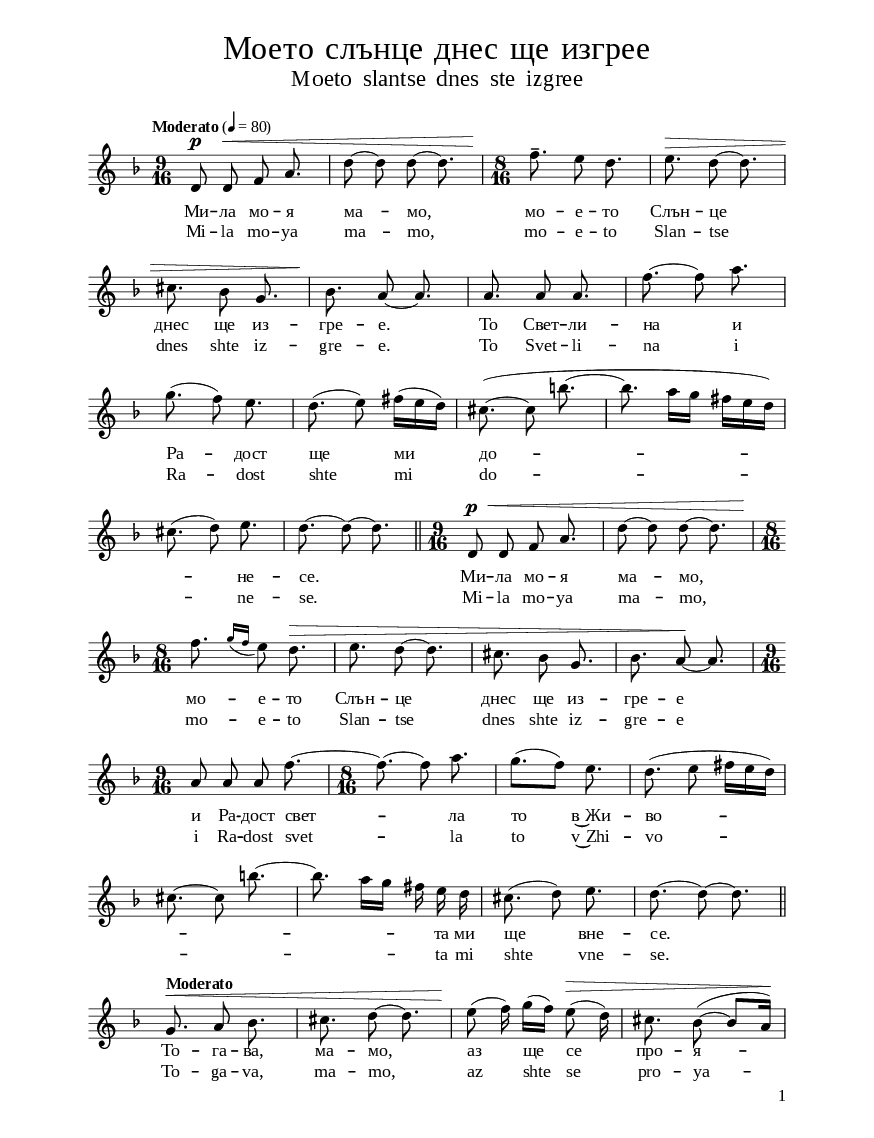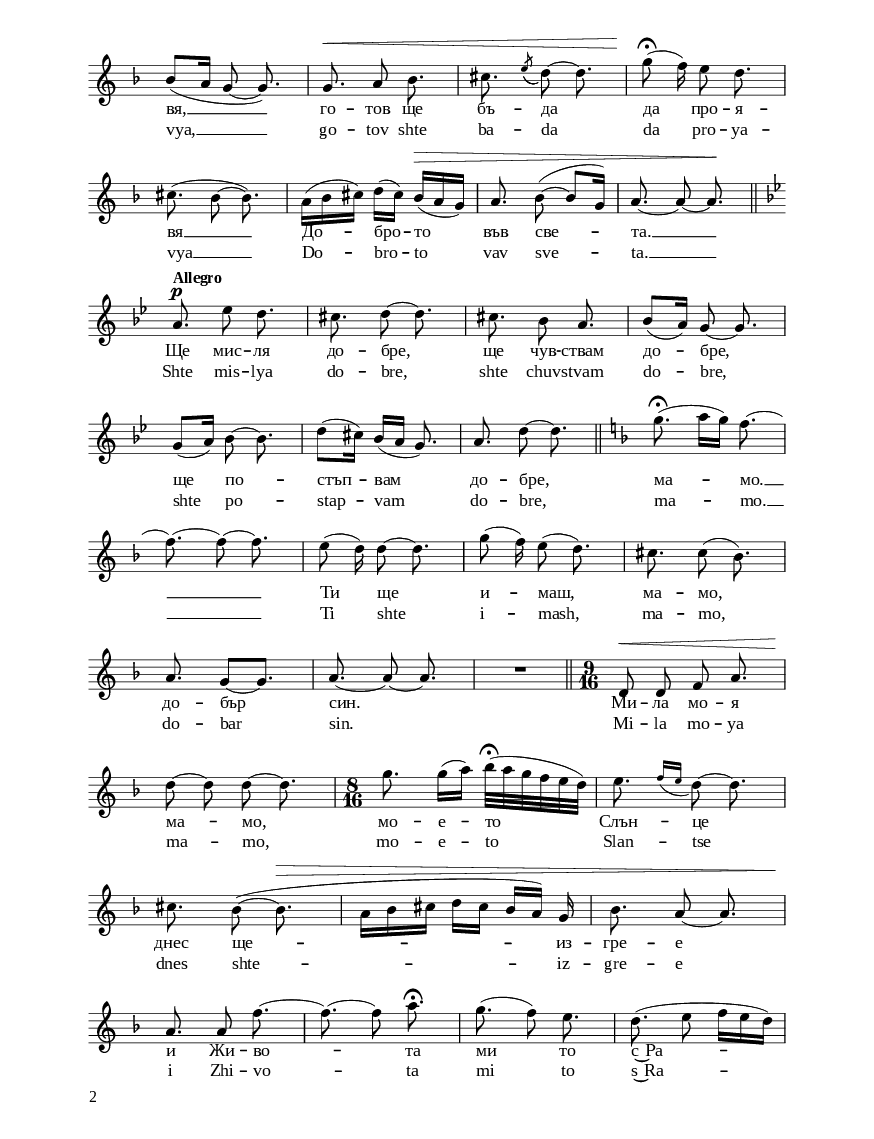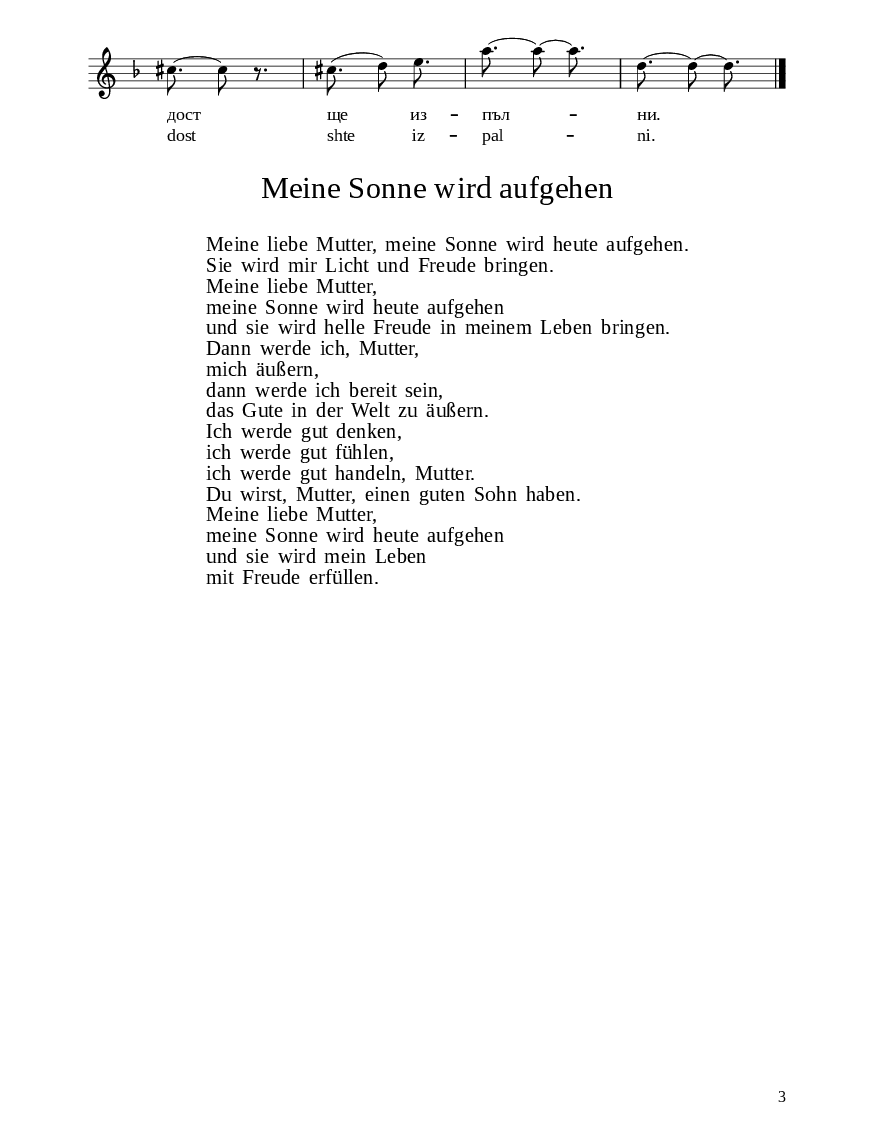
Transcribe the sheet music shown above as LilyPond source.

\version "2.20.0"

\paper {
  #(set-paper-size "a5")
}

\bookpart {
  \paper {
    print-all-headers = ##t
    print-page-number = ##t
    print-first-page-number = ##t

    % put page numbers on the bottom
    oddHeaderMarkup = \markup ""
    evenHeaderMarkup = \markup ""
    oddFooterMarkup = \markup
    \fill-line {
      ""
      \on-the-fly #print-page-number-check-first \fromproperty #'page:page-number-string
    }
    evenFooterMarkup = \markup
    \fill-line {
      \on-the-fly #print-page-number-check-first \fromproperty #'page:page-number-string
      ""
    }

    left-margin = 1.5\cm
    right-margin = 1.5\cm
    top-margin = 1.6\cm
    bottom-margin = 1.2\cm
    ragged-bottom = ##t % do not spread the staves to fill the whole vertical space

    % change lyrics and titles font (affects notes also)
    fonts =
    #(make-pango-font-tree
      "Times New Roman"
      "DejaVu Sans"
      "DejaVu Sans Mono"
      (/ (* staff-height pt) 3.6))

    % change distance between staves
    system-system-spacing =
    #'((basic-distance . 12)
       (minimum-distance . 6)
       (padding . 1)
       (stretchability . 12))
  }

  \header {
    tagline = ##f
  }

  \score{
    \layout {
      indent = 0.0\cm % remove first line indentation
      %ragged-last = ##t % do not spread last line to fill the whole space
      \context {
        \Score
        \omit BarNumber %remove bar numbers
      } % context

      \context {
        % change staff size
        \Staff
        fontSize = #+0 % affects notes size only
        \override StaffSymbol #'staff-space = #(magstep -3)
        \override StaffSymbol #'thickness = #0.5
        \override BarLine #'hair-thickness = #1
        %\override StaffSymbol #'ledger-line-thickness = #'(0 . 0)
      }

      \context {
        % adjust space between staff and lyrics and between the two lyric lines
        \Lyrics
        \override VerticalAxisGroup.nonstaff-relatedstaff-spacing = #'((basic-distance . 4.5))
        \override VerticalAxisGroup.nonstaff-nonstaff-spacing = #'((minimum-distance . 2))
      }
    } % layout

    \new Voice \absolute {
      \clef treble
      \key d \minor
      \time 9/16
      \tempo \markup {
        % make tempo note smaller
        \concat {
          "Moderato" \normal-text { " (" }
          \teeny \general-align #Y #DOWN \note #"4" #0.8
          \normal-text { " = 80)" }
        }
      }
      \autoBeamOff
      d'8 ^\p  d'8 ^\<  f'8  a'8. | % 2
      d''8 ~   d''8  d''8 ~  d''8.
      | % 3
      \time 8/16  | % 3
      f''8. -- ^\!  e''8  d''8. | % 4
      e''8. ^\>  d''8 ~  d''8. \break | % 5
      cis''8.  bes'8  g'8. | % 6
      bes'8. ^\!  a'8 ~   a'8. | % 7
      a'8.  a'8  a'8. | % 8
      f''8. ~   f''8  a''8. \break | % 9
      g''8. (   f''8 ) e''8. |
      d''8. (   e''8 )   fis''16 ( [
      e''16  d''16 ) ] | % 11
      cis''8. ( ~   cis''8  b''8. ~  | % 12
      b''8.  a''16 [  g''16 ]  fis''16
      [  e''16  d''16 ) ] \break | % 13
      cis''8. (   d''8 )   e''8. | % 14
      d''8. ~   d''8 ~  d''8. \bar "||"
      \time 9/16  | % 15
      d'8 ^\p ^\<  d'8  f'8  a'8. | % 16
      d''8 ~   d''8  d''8 ~  d''8.
      \break | % 17
      \time 8/16  | % 17
      f''8. ^\! \grace {  g''16 ( [  f''16 ] }
      e''8 )  d''8. ^\> | % 18
      e''8.  d''8 ~   d''8.  | % 19
      cis''8.  bes'8  g'8. |
      bes'8.  a'8 ~  ^\!  a'8.  \break | % 21
      \time 9/16  | % 21
      a'8  a'8  a'8   f''8. ~  | % 22
      \time 8/16  | % 22
      f''8. ~   f''8   a''8. | % 23
      g''8. ( [  f''8 ) ]  e''8. | % 24
      d''8. (   e''8   fis''16 [
      e''16  d''16 ) ] \break | % 25
      cis''8. ~   cis''8  b''8. ~  | % 26
      b''8.  a''16   [g''16 ] fis''16
      e''16  d''16 | % 27
      cis''8. (   d''8 )  e''8.  | % 28
      d''8. ~   d''8 ~  d''8.  \bar "||"
      \break | % 29
      g'8. ^\markup{ \bold {Moderato} } ^\<  a'8
      bes'8. |
      cis''8.  d''8 ~   d''8.  | % 31
      e''8 (  ^\!  f''16 )   g''16 (
      [f''16] )  e''8 ( ^\>  d''16 )  | % 32
      cis''8.   bes'8 ( ~   bes'8 [  a'16
      ) ] ^\! \break | % 33
      bes'8 (    [a'16]   g'8 ~  g'8. )  | % 34
      g'8. ^\<  a'8  bes'8. | % 35
      cis''8. \acciaccatura {  e''8 ( }  d''8 )
      ~  d''8. | % 36
      g''8 ( ^\fermata  _\!  f''16 )   e''8
      d''8.  | % 37
      cis''8. (   bes'8 ~  bes'8. )  | % 38
      a'16 ( [  bes'16  cis''16 ) ]
      d''16 ( [  cis''16 ) ]  bes'16 ( [ ^\>  a'16
      g'16 ) ] | % 39
      a'8.  bes'8 ( ~  bes'8 [  g'16 ) ] |

      a'8. ~   a'8 ~  a'8.  ^\! \bar "||"
      \break | % 41
      \key bes \major | % 41
      a'8. ^\p ^\markup{ \bold {Allegro} }  es''8
      d''8. | % 42
      cis''8.  d''8 ~   d''8.  | % 43
      cis''8.  bes'8  a'8. | % 44
      bes'8 ( [  a'16 )  ] g'8 ~  g'8.  \break
      | % 45
      g'8 ( [  a'16 )  ] bes'8 ~  bes'8.  | % 46
      d''8 ( [  cis''16 ) ]  bes'16 ( [
      a'16 ] g'8. )  | % 47
      a'8.  d''8 ~   d''8.  \bar "||"
      \key f \major | % 48
      g''8. ( ^\fermata  a''16 [  g''16 )
      ] f''8. ~ \break | % 49
      f''8. ~   f''8 ~  f''8.  |
      e''8 (   d''16 )  d''8 ~  d''8.
       | % 51
      g''8 (  f''16 )  e''8 (  d''8.
      )  | % 52
      cis''8.   cis''8 (  bes'8. )  \break | % 53
      a'8.  g'8 ~ [  g'8. ] | % 54
      a'8. ~   a'8 ~  a'8.  | % 55
      R2 \bar "||"
      \time 9/16  | % 56
      d'8 ^\<  d'8  f'8  a'8. \break | % 57
      d''8 ~  ^\!  d''8  d''8 ~  d''8.
       | % 58
      \time 8/16  | % 58
      g''8.  g''16 ( [  a''16 ) ]
      bes''32 ( ^\fermata [  a''32  g''32  f''32
      e''32  d''32 ) ] | % 59
      e''8. \grace {  f''16 ( [  e''16 ] }
      d''8 ) ~  d''8. \break |
      cis''8.  bes'8 ( ~   bes'8.  ^\> | % 61
      a'16 [  bes'16  cis''16 ]  d''16
      [  cis''16 ]  bes'16 [  a'16 )  ] g'16 
      | % 62
      bes'8.  a'8 ~   a'8. \break | % 63
      a'8. ^\!  a'8  f''8. ~ | % 64
      f''8. ~   f''8  a''8. ^\fermata  | % 65
      g''8. (   f''8 )   e''8. | % 66
      d''8. (   e''8   f''16 [  e''16
      d''16 ) ] \break | % 67
      cis''8. ~   cis''8  r8. | % 68
      cis''8. (   d''8 )   e''8. | % 69
      a''8. ~  a''8 ~  a''8. |

      d''8. ~  d''8 ~  d''8.  \bar "|."
    }

    \addlyrics {
      Ми -- ла мо -- я ма -- мо,
      мо -- е -- то Слън -- це  днес
      ще из -- гре -- е.  То Свет --
      ли -- на  и Ра -- дост ще
      ми   до  -- \skip1 не -- се.
      Ми -- ла мо -- я ма -- мо,
      мо --  е -- то Слън -- це
      днес ще из -- гре -- е  и
      Ра -- дост свет --  ла то
      в~Жи -- во  --
      \skip1 \skip1 \skip1 \skip1 та ми ще
      вне -- се.   То -- га -- ва, ма
      -- мо,  аз  ще  се  про
      -- я --  вя,  __   го --
      тов ще бъ -- да да  про
      -- я -- вя  __  До --  бро
      -- то   във све --
      та.  __  Ще мис -- ля до --
      бре,  ще чув -- ствам до --
      бре,  ще  по -- стъп --
      вам   до -- бре,  ма --
      мо.  __   Ти  ще
      и -- маш,  ма -- мо,  до --
      бър  син.   Ми -- ла мо --
      я ма  -- мо,  мо -- е -- то
      Слън --  це
      днес ще  --
      из -- гре -- е  и Жи
      -- во --  та ми  то с~Ра
      --    дост  ще  из
      -- пъл --  ни.
    }
    \addlyrics {
      Mi -- la mo -- ya ma -- mo,
      mo -- e -- to Slan -- tse  dnes
      shte iz -- gre -- e.  To Svet --
      li -- na  i Ra -- dost shte
      mi   do  --
      \skip1 ne -- se.
      Mi -- la mo -- ya ma -- mo,
      mo --  e -- to Slan -- tse
      dnes shte iz -- gre -- e  i
      Ra -- dost svet --  la to
      v~Zhi -- vo  --
      \skip1 \skip1 \skip1 \skip1 ta mi shte
      vne -- se.   To -- ga -- va, ma
      -- mo,  az  shte  se  pro
      -- ya --  vya,  __   go --
      tov shte ba --   da  da pro
      -- ya -- vya  __  Do --  bro
      -- to   vav sve --
      ta.  __  Shte mis -- lya do --
      bre,  shte chuv -- stvam do --
      bre,  shte  po -- stap --
      vam   do -- bre,  ma --
      mo.  __   Ti  shte
      i -- mash,  ma -- mo,  do --
      bar  sin.   Mi -- la mo --
      ya ma  -- mo,  mo -- e -- to
      Slan --  tse
      dnes shte  --
      iz -- gre -- e  i Zhi
      -- vo --  ta mi  to s~Ra
      --    dost  shte  iz
      -- pal --  ni.
    }

    \header {
      title = \markup \column \normal-text \fontsize #2.5 {
        \center-align
        \line { Моето слънце днес ще изгрее }
        \vspace #-0.6
        \center-align
        \line \fontsize #-3 { Moeto slantse dnes ste izgree }
        \vspace #-0.8
        \center-align
        \line \fontsize #-3 { " " }
      }
    }

    \midi{}

  } % score



  % include foreign translation(s) of the song
  \version "2.20.0"

\markup \fill-line { \fontsize #6 "Meine Sonne wird aufgehen" }
\markup \null
\markup \null
\markup \fontsize #+2.5 {
  \hspace #10
  \override #'(baseline-skip . 2)

  \column {
    \line { " " }

\line { " "Meine liebe Mutter, meine Sonne wird heute aufgehen. }

\line { " "Sie wird mir Licht und Freude bringen.}

\line { " "Meine liebe Mutter,}

\line { " "meine Sonne wird heute aufgehen}

\line { " "und sie wird helle Freude in meinem Leben bringen.}

\line { " "Dann werde ich, Mutter,}

\line { " "mich äußern,}

\line { " "dann werde ich bereit sein,}

\line { " "das Gute in der Welt zu äußern. }

\line { " "Ich werde gut denken,}

\line { " "ich werde gut fühlen,}

\line { " "ich werde gut handeln, Mutter.}

\line { " "Du wirst, Mutter, einen guten Sohn haben.}

\line { " "Meine liebe Mutter,}

\line { " "meine Sonne wird heute aufgehen }

\line { " "und sie wird mein Leben }

\line { " "mit Freude erfüllen. }

  }
}


} % bookpart
